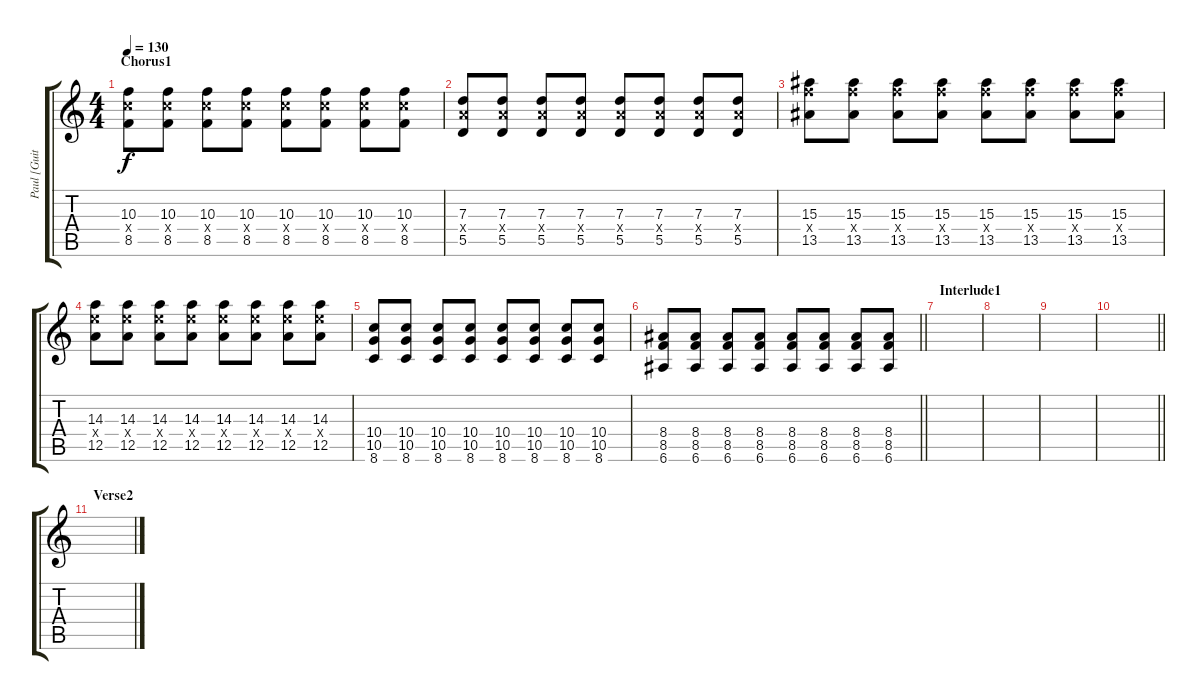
\track ("Paul [Guitar2]" "Paul [Guit") {instrument overdrivenguitar}
\staff {score tabs}
\tuning (E4 B3 G3 D3 A2 E2) {hide}
\ts (4 4)
\section ("" "Chorus1")
\tempo 130
\clef g2
\ks c
(10.3 10.4{x} 8.5).8{dy f} (10.3 10.4{x} 8.5).8 (10.3 10.4{x} 8.5).8 (10.3 10.4{x} 8.5).8 (10.3 10.4{x} 8.5).8 (10.3 10.4{x} 8.5).8 (10.3 10.4{x} 8.5).8 (10.3 10.4{x} 8.5).8 |
(7.3 7.4{x} 5.5).8 (7.3 7.4{x} 5.5).8 (7.3 7.4{x} 5.5).8 (7.3 7.4{x} 5.5).8 (7.3 7.4{x} 5.5).8 (7.3 7.4{x} 5.5).8 (7.3 7.4{x} 5.5).8 (7.3 7.4{x} 5.5).8 |
(15.3 15.4{x} 13.5).8 (15.3 15.4{x} 13.5).8 (15.3 15.4{x} 13.5).8 (15.3 15.4{x} 13.5).8 (15.3 15.4{x} 13.5).8 (15.3 15.4{x} 13.5).8 (15.3 15.4{x} 13.5).8 (15.3 15.4{x} 13.5).8 |
(14.3 14.4{x} 12.5).8 (14.3 14.4{x} 12.5).8 (14.3 14.4{x} 12.5).8 (14.3 14.4{x} 12.5).8 (14.3 14.4{x} 12.5).8 (14.3 14.4{x} 12.5).8 (14.3 14.4{x} 12.5).8 (14.3 14.4{x} 12.5).8 |
(10.4 10.5 8.6).8 (10.4 10.5 8.6).8 (10.4 10.5 8.6).8 (10.4 10.5 8.6).8 (10.4 10.5 8.6).8 (10.4 10.5 8.6).8 (10.4 10.5 8.6).8 (10.4 10.5 8.6).8 |
\barLineRight lightlight
(8.4 8.5 6.6).8 (8.4 8.5 6.6).8 (8.4 8.5 6.6).8 (8.4 8.5 6.6).8 (8.4 8.5 6.6).8 (8.4 8.5 6.6).8 (8.4 8.5 6.6).8 (8.4 8.5 6.6).8 |
\section ("" "Interlude1")
|
|
|
\barLineRight lightlight
|
\section ("" "Verse2")
